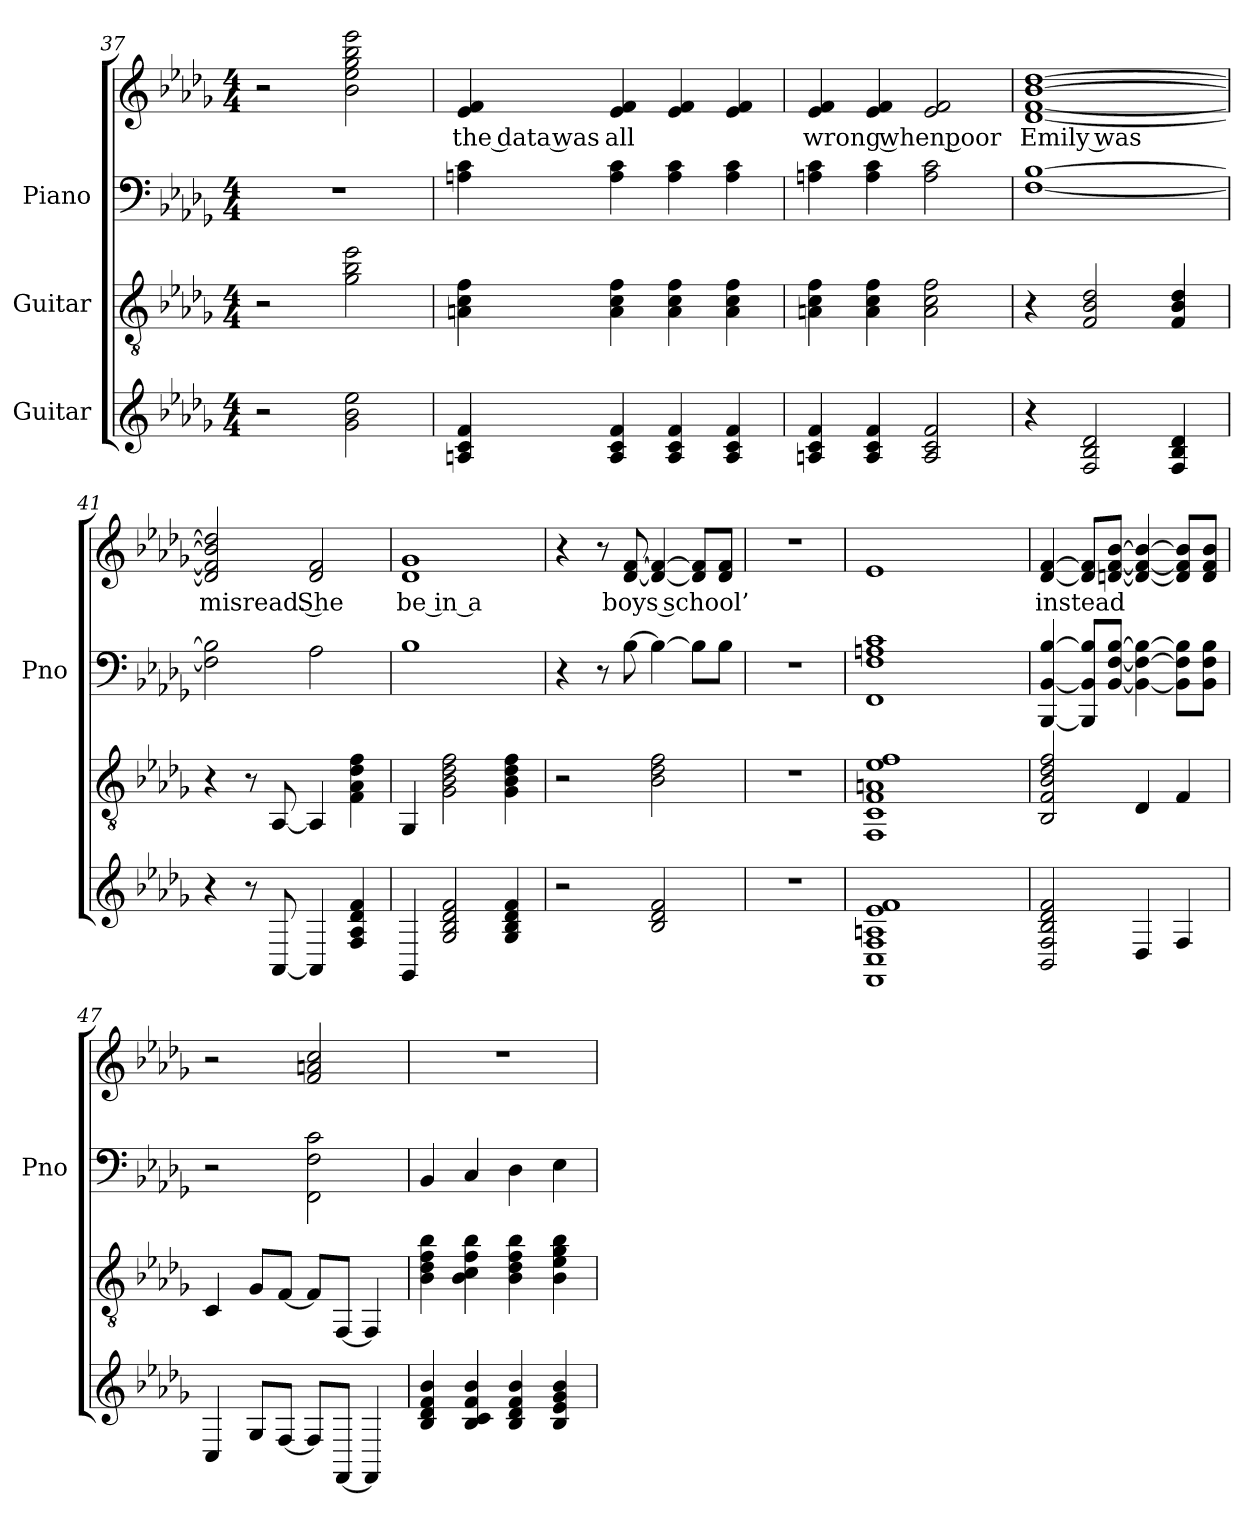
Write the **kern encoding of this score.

**kern	**kern	**kern	**kern	**text
*part3	*part2	*part1	*part1	*part1
*staff4	*staff3	*staff2	*staff1	*staff1
*I"Guitar	*I"Guitar	*I"Piano	*	*
*	*	*I'Pno	*	*
*	*clefGv2	*clefF4	*clefG2	*
*k[b-e-a-d-g-]	*k[b-e-a-d-g-]	*k[b-e-a-d-g-]	*k[b-e-a-d-g-]	*
*D-:	*D-:	*D-:	*D-:	*
*M4/4	*M4/4	*M4/4	*M4/4	*
=37	=37	=37	=37	=37
!	!	!	!	!LO:LY:b
2r	2r	1r	2r	stead. Because
2g- 2b- 2ee-	2g-\ 2b-\ 2ee-\	.	2b-\ 2ee-\ 2gg-\ 2bb-\ 2eee-\	.
=38	=38	=38	=38	=38
!	!	!	!	!LO:LY:b
4A 4c 4f	4An\ 4c\ 4f\	4An\ 4c\	4e-/ 4f/	the data was
!	!	!	!	!LO:LY:b
4A 4c 4f	4A\ 4c\ 4f\	4A\ 4c\	4e-/ 4f/	all
4A 4c 4f	4A\ 4c\ 4f\	4A\ 4c\	4e-/ 4f/	.
4A 4c 4f	4A\ 4c\ 4f\	4A\ 4c\	4e-/ 4f/	.
=39	=39	=39	=39	=39
!	!	!	!	!LO:LY:b
4A 4c 4f	4An\ 4c\ 4f\	4An\ 4c\	4e-/ 4f/	wrong when poor
4A 4c 4f	4A\ 4c\ 4f\	4A\ 4c\	4e-/ 4f/	.
2A 2c 2f	2A\ 2c\ 2f\	2A\ 2c\	2e-/ 2f/	.
!!LO:PB:g=z
=40	=40	=40	=40	=40
!	!	!	!	!LO:LY:b
4r	4r	[1F [1B-	[1d- [1f [1b- [1dd-	Emily was
2F 2B- 2d-	2F/ 2B-/ 2d-/	.	.	.
4F 4B- 4d-	4F/ 4B-/ 4d-/	.	.	.
=41	=41	=41	=41	=41
!	!	!	!	!LO:LY:b
4r	4r	2F\] 2B-\]	2d-/] 2f/] 2b-/] 2dd-/]	misread. She
8r	8r	.	.	.
[8AA-	[8AA-/	.	.	.
4AA-]	4AA-/]	2A-\	2d-/ 2f/	.
4F 4A- 4d- 4f	4F\ 4A-\ 4d-\ 4f\	.	.	.
=42	=42	=42	=42	=42
!	!	!	!	!LO:LY:b
4GG-	4GG-/	1B-	1d- 1g-	be in a
2G- 2B- 2d- 2f	2G-\ 2B-\ 2d-\ 2f\	.	.	.
4G- 4B- 4d- 4f	4G-\ 4B-\ 4d-\ 4f\	.	.	.
=43	=43	=43	=43	=43
2r	2r	4r	4r	.
.	.	8r	8r	.
!	!	!	!	!LO:LY:b
.	.	[8B-\	[8d-/ [8f/	boys school’
2B- 2d- 2f	2B-\ 2d-\ 2f\	4B-\_	4d-/_ 4f/_	.
.	.	8B-\L]	8d-/] 8f/]L	.
.	.	8B-\J	8d-/ 8f/J	.
=44	=44	=44	=44	=44
!	!	!	!	!LO:LY:b
1r	1r	1r	1r	in Tunbridge
=45	=45	=45	=45	=45
1FF 1C 1F 1A 1e- 1f	1FF 1C 1F 1An 1e- 1f	1FF 1F 1An 1c	1e-	.
!!LO:LB:g=z
=46	=46	=46	=46	=46
!	!	!	!	!LO:LY:b
2BB- 2F 2B- 2d- 2f	2BB-/ 2F/ 2B-/ 2d-/ 2f/	[4BBB-/ [4BB-/ [4B-/	[4d-/ [4f/	instead
.	.	8BBB-/] 8BB-/] 8B-/]L	8d-/] 8f/]L	.
.	.	[8BB-/ [8F/ [8B-/J	[8dn/ [8f/ [8b-/J	.
4D-	4D-/	4BB-\_ 4F\_ 4B-\_	4d/_ 4f/_ 4b-/_	.
4F	4F/	8BB-\] 8F\] 8B-\]L	8d/] 8f/] 8b-/]L	.
.	.	8BB-\ 8F\ 8B-\J	8d/ 8f/ 8b-/J	.
=47	=47	=47	=47	=47
4C	4C/	2r	2r	.
8G-L	8G-/L	.	.	.
[8FJ	[8F/J	.	.	.
8FL]	8F/L]	2FF\ 2F\ 2c\	2f/ 2an/ 2cc/	.
[8FFJ	[8FF/J	.	.	.
4FF]	4FF/]	.	.	.
=48	=48	=48	=48	=48
4B- 4d- 4f 4b-	4B-\ 4d-\ 4f\ 4b-\	4BB-/	1r	.
4B- 4c 4f 4b-	4B-\ 4c\ 4f\ 4b-\	4C/	.	.
4B- 4d- 4f 4b-	4B-\ 4d-\ 4f\ 4b-\	4D-\	.	.
4B- 4e- 4g- 4b-	4B-\ 4e-\ 4g-\ 4b-\	4E-\	.	.
=	=	=	=	=
*-	*-	*-	*-	*-
